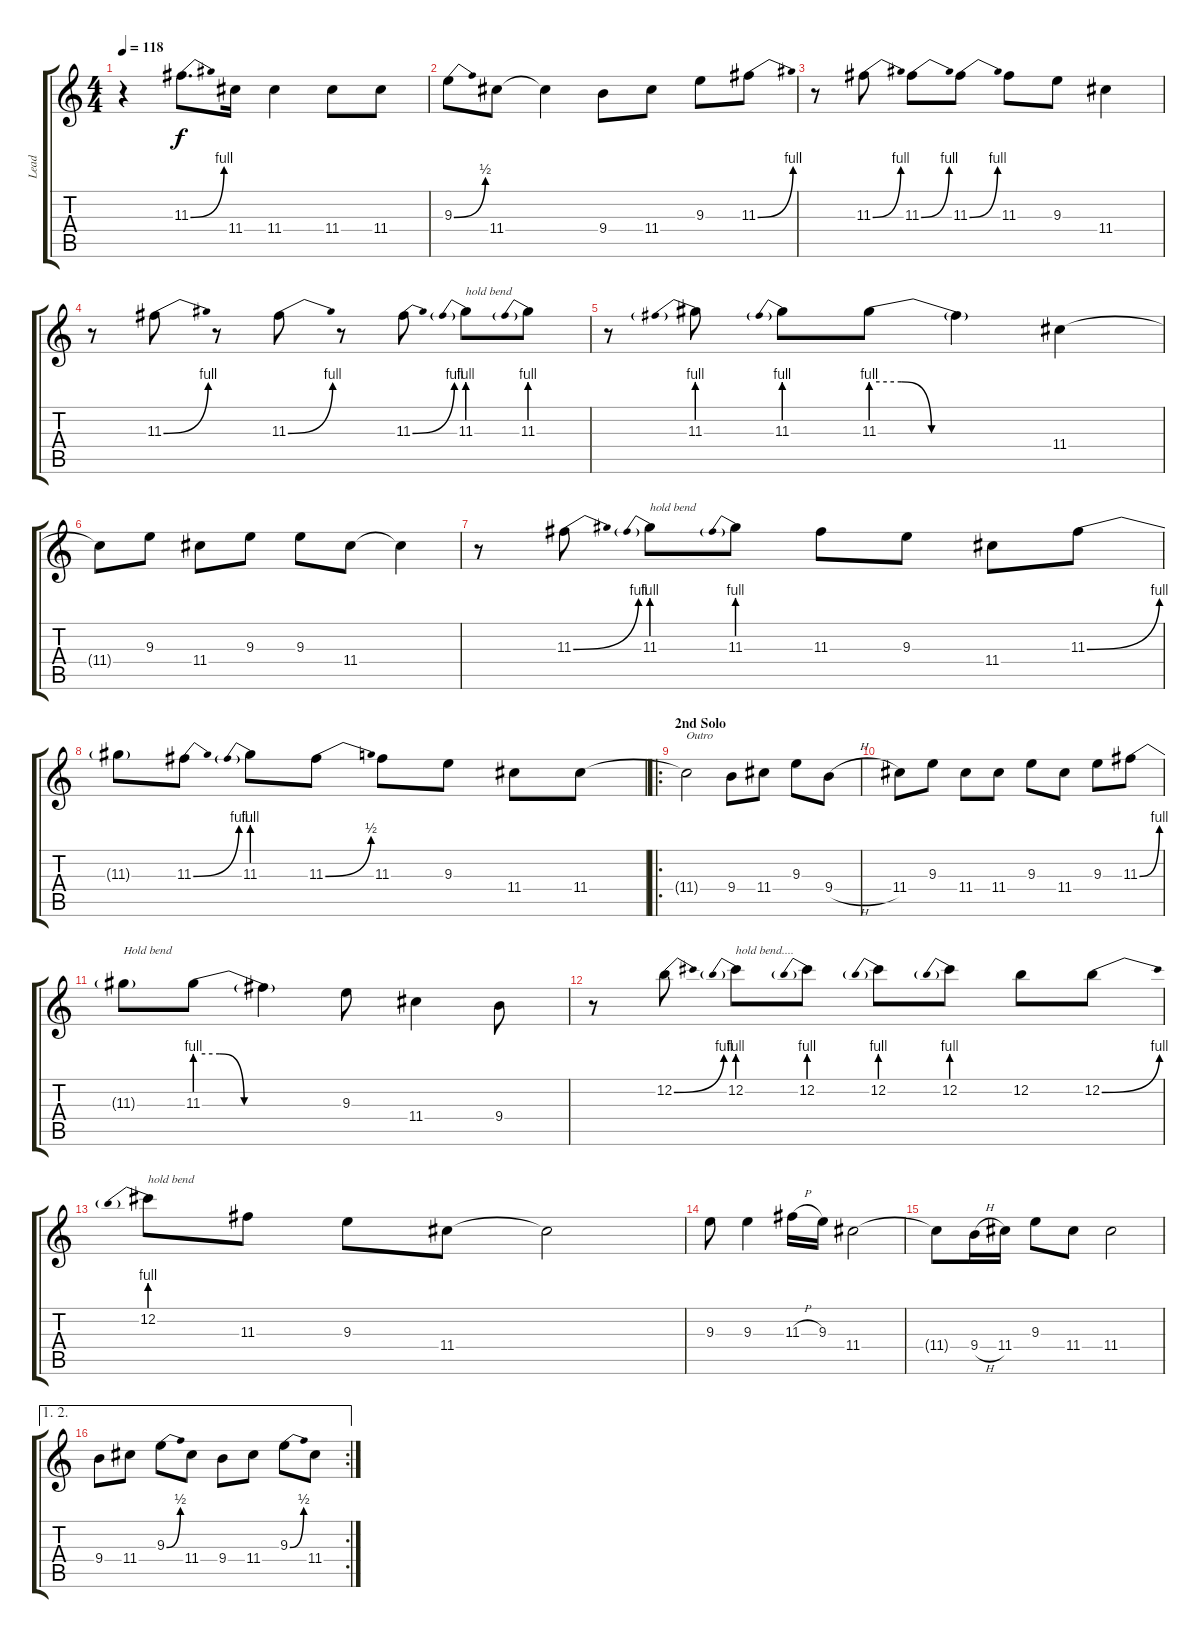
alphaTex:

\track ("Lead" "Lead") {instrument distortionguitar}
\staff {score tabs}
\tuning (E4 B3 G3 D3 A2 E2) {hide}
\ts (4 4)
\tempo 118
\clef g2
\ks c
r.4{dy f} 11.3{be (bend 0 0 60 4)}.8{d} 11.4.16 11.4.4 11.4.8 11.4.8 |
9.3{be (bend 0 0 60 2)}.8 11.4.8 11.4{t}.4 9.4.8 11.4.8 9.3.8 11.3{be (bend 0 0 60 4)}.8 |
r.8 11.3{be (bend 0 0 60 4)}.8 11.3{be (bend 0 0 60 4)}.8 11.3{be (bend 0 0 60 4)}.8 11.3.8 9.3.8 11.4.4 |
r.8 11.3{be (bend 0 0 60 4)}.8 r.8 11.3{be (bend 0 0 60 4)}.8 r.8 11.3{be (bend 0 0 60 4)}.8 11.3{be (prebend 0 4 60 4)}.8{txt "hold bend"} 11.3{be (prebend 0 4 60 4)}.8 |
r.8 11.3{be (prebend 0 4 60 4)}.8 11.3{be (prebend 0 4 60 4)}.8 11.3{be (custom 0 4 10 4 20 0 40 0 60 0)}.8 11.3{t}.4 11.4.4 |
11.4{t}.8 9.3.8 11.4.8 9.3.8 9.3.8 11.4.8 11.4{t}.4 |
r.8 11.3{be (bend 0 0 60 4)}.8 11.3{be (prebend 0 4 60 4)}.8{txt "hold bend"} 11.3{be (prebend 0 4 60 4)}.8 11.3.8 9.3.8 11.4.8 11.3{be (bend 0 0 60 4)}.8 |
11.3{t}.8 11.3{be (bend 0 0 60 4)}.8 11.3{be (prebend 0 4 60 4)}.8 11.3{be (bend 0 0 60 2)}.8 11.3.8 9.3.8 11.4.8 11.4.8 |
\ro
\section ("" "2nd Solo")
11.4{t}.2{txt "Outro"} 9.4.8 11.4.8 9.3.8 9.4{h}.8 |
11.4.8 9.3.8 11.4.8 11.4.8 9.3.8 11.4.8 9.3.8 11.3{be (bend 0 0 60 4)}.8 |
11.3{t}.8{txt "Hold bend"} 11.3{be (custom 0 4 10 4 20 0 40 0 60 0)}.8 11.3{t}.4 9.3.8 11.4.4 9.4.8 |
r.8 12.2{be (bend 0 0 60 4)}.8 12.2{be (prebend 0 4 60 4)}.8{txt "hold bend...."} 12.2{be (prebend 0 4 60 4)}.8 12.2{be (prebend 0 4 60 4)}.8 12.2{be (prebend 0 4 60 4)}.8 12.2.8 12.2{be (bend 0 0 60 4)}.8 |
12.2{be (prebend 0 4 60 4)}.8{txt "hold bend"} 11.3.8 9.3.8 11.4.8 11.4{t}.2 |
9.3.8 9.3.4 11.3{h}.16 9.3.16 11.4.2 |
11.4{t}.8 9.4{h}.16 11.4.16 9.3.8 11.4.8 11.4.2 |
\ae (1 2)
\rc 2
9.4.8 11.4.8 9.3{be (bend 0 0 60 2)}.8 11.4.8 9.4.8 11.4.8 9.3{be (bend 0 0 60 2)}.8 11.4.8
